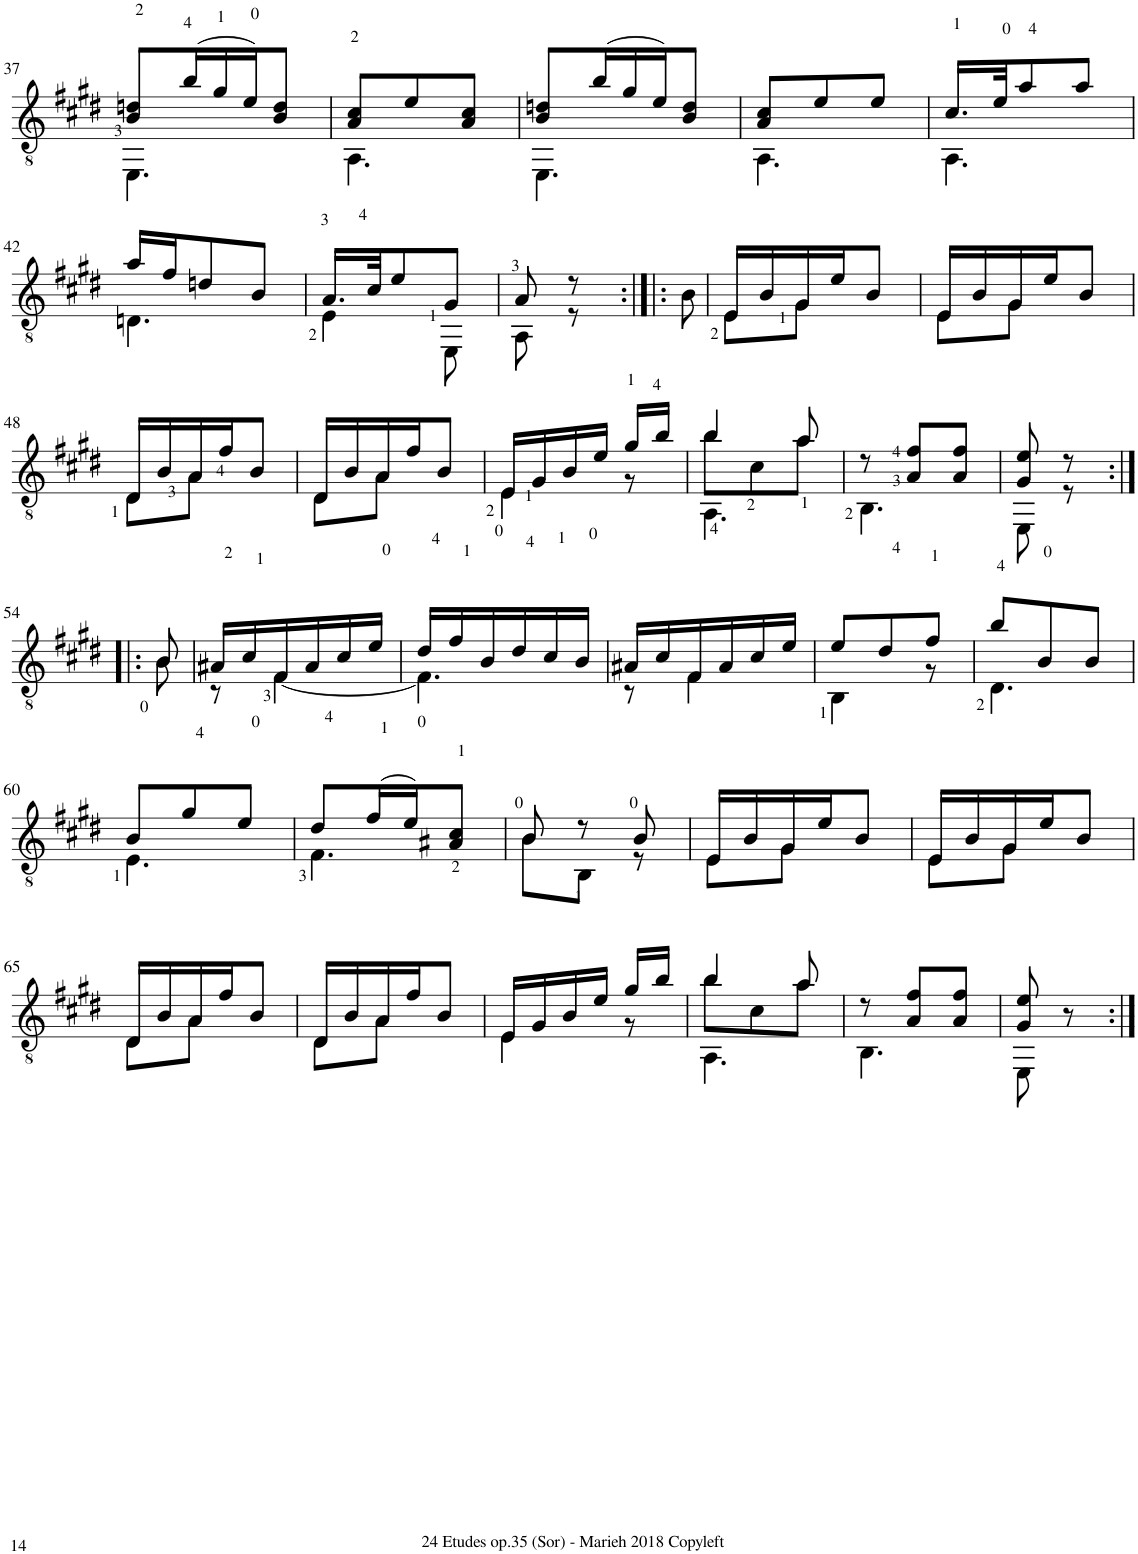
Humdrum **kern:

**kern
*part1
*staff1
*I"Guitare classique
!!LO:PB:g=z
*clefGv2
*k[f#c#g#d#]
*M3/8
=37
*^
8B/ 8dn/L	4.EE\
*Xbrackettup	*
(24b/L	.
24g#/	.
24e/J)	.
8B/ 8d/J	.
=38	=38
8A/ 8c#/L	4.AA\
8e/	.
8A/ 8c#/J	.
=39	=39
8B/ 8dn/L	4.EE\
(24b/L	.
24g#/	.
24e/J)	.
8B/ 8d/J	.
=40	=40
8A/ 8c#/L	4.AA\
8e/	.
8e/J	.
=41	=41
16.c#/LL	4.AA\
32e/JK	.
8a/	.
8a/J	.
!!LO:LB:g=z	!!
=42	=42
16a/LL	4.Dn\
16f#/J	.
8dn/	.
8B/J	.
=43	=43
16.A/LL	4E\
32c#/JK	.
8e/	.
8G#/J	8EE\
=44	=44
8A/	8AA\
8r	8r
*v	*v
=45:|!|:
8B\
=46
*^
16E/LL	8E\L
16B/	.
16G#/	8G#\J
16e/J	.
8B/J	8ryy
=47	=47
16E/LL	8E\L
16B/	.
16G#/	8G#\J
16e/J	.
8B/J	8ryy
!!LO:LB:g=z	!!
=48	=48
16D#/LL	8D#\L
16B/	.
16A/	8A\J
16f#/J	.
8B/J	8ryy
=49	=49
16D#/LL	8D#\L
16B/	.
16A/	8A\J
16f#/J	.
8B/J	8ryy
=50	=50
16E/LL	4E\
16G#/	.
16B/	.
16e/JJ	.
16g#/LL	8r
16b/JJ	.
=51	=51
*	*^
4b/	8b\L	4.AA\
.	8c#\	.
8a/	8a\J	.
*	*v	*v
=52	=52
8r	4.BB\
8A/ 8f#/L	.
8A/ 8f#/J	.
=53	=53
8G#/ 8e/	8EE\
8r	8r
!!LO:LB:g=z	!!
=54:|!|:	=54:|!|:
8B/	8B\
=55	=55
16A#X/LL	8r
16c#/	.
16F#/	[4F#\
16A#/	.
16c#/	.
16e/JJ	.
=56	=56
16d#/LL	4.F#\]
16f#/	.
16B/	.
16d#/	.
16c#/	.
16B/JJ	.
=57	=57
16A#X/LL	8r
16c#/	.
16F#/	4F#\
16A#/	.
16c#/	.
16e/JJ	.
=58	=58
8e/L	4BB\
8d#/	.
8f#/J	8r
=59	=59
8b/L	4.D#\
8B/	.
8B/J	.
!!LO:LB:g=z	!!
=60	=60
8B/L	4.E\
8g#/	.
8e/J	.
=61	=61
8d#/L	4.F#\
(16f#/L	.
16e/J)	.
8A#X/ 8c#/J	.
=62	=62
8B/	8B\L
8r	8BB\J
8B/	8r
=63	=63
16E/LL	8E\L
16B/	.
16G#/	8G#\J
16e/J	.
8B/J	8ryy
=64	=64
16E/LL	8E\L
16B/	.
16G#/	8G#\J
16e/J	.
8B/J	8ryy
!!LO:LB:g=z	!!
=65	=65
16D#/LL	8D#\L
16B/	.
16A/	8A\J
16f#/J	.
8B/J	8ryy
=66	=66
16D#/LL	8D#\L
16B/	.
16A/	8A\J
16f#/J	.
8B/J	8ryy
=67	=67
16E/LL	4E\
16G#/	.
16B/	.
16e/JJ	.
16g#/LL	8r
16b/JJ	.
=68	=68
*	*^
4b/	8b\L	4.AA\
.	8c#\	.
8a/	8a\J	.
*	*v	*v
=69	=69
8r	4.BB\
8A/ 8f#/L	.
8A/ 8f#/J	.
=70	=70
8G#/ 8e/	8EE\
8r	8ryy
*v	*v
=:|!
*-
